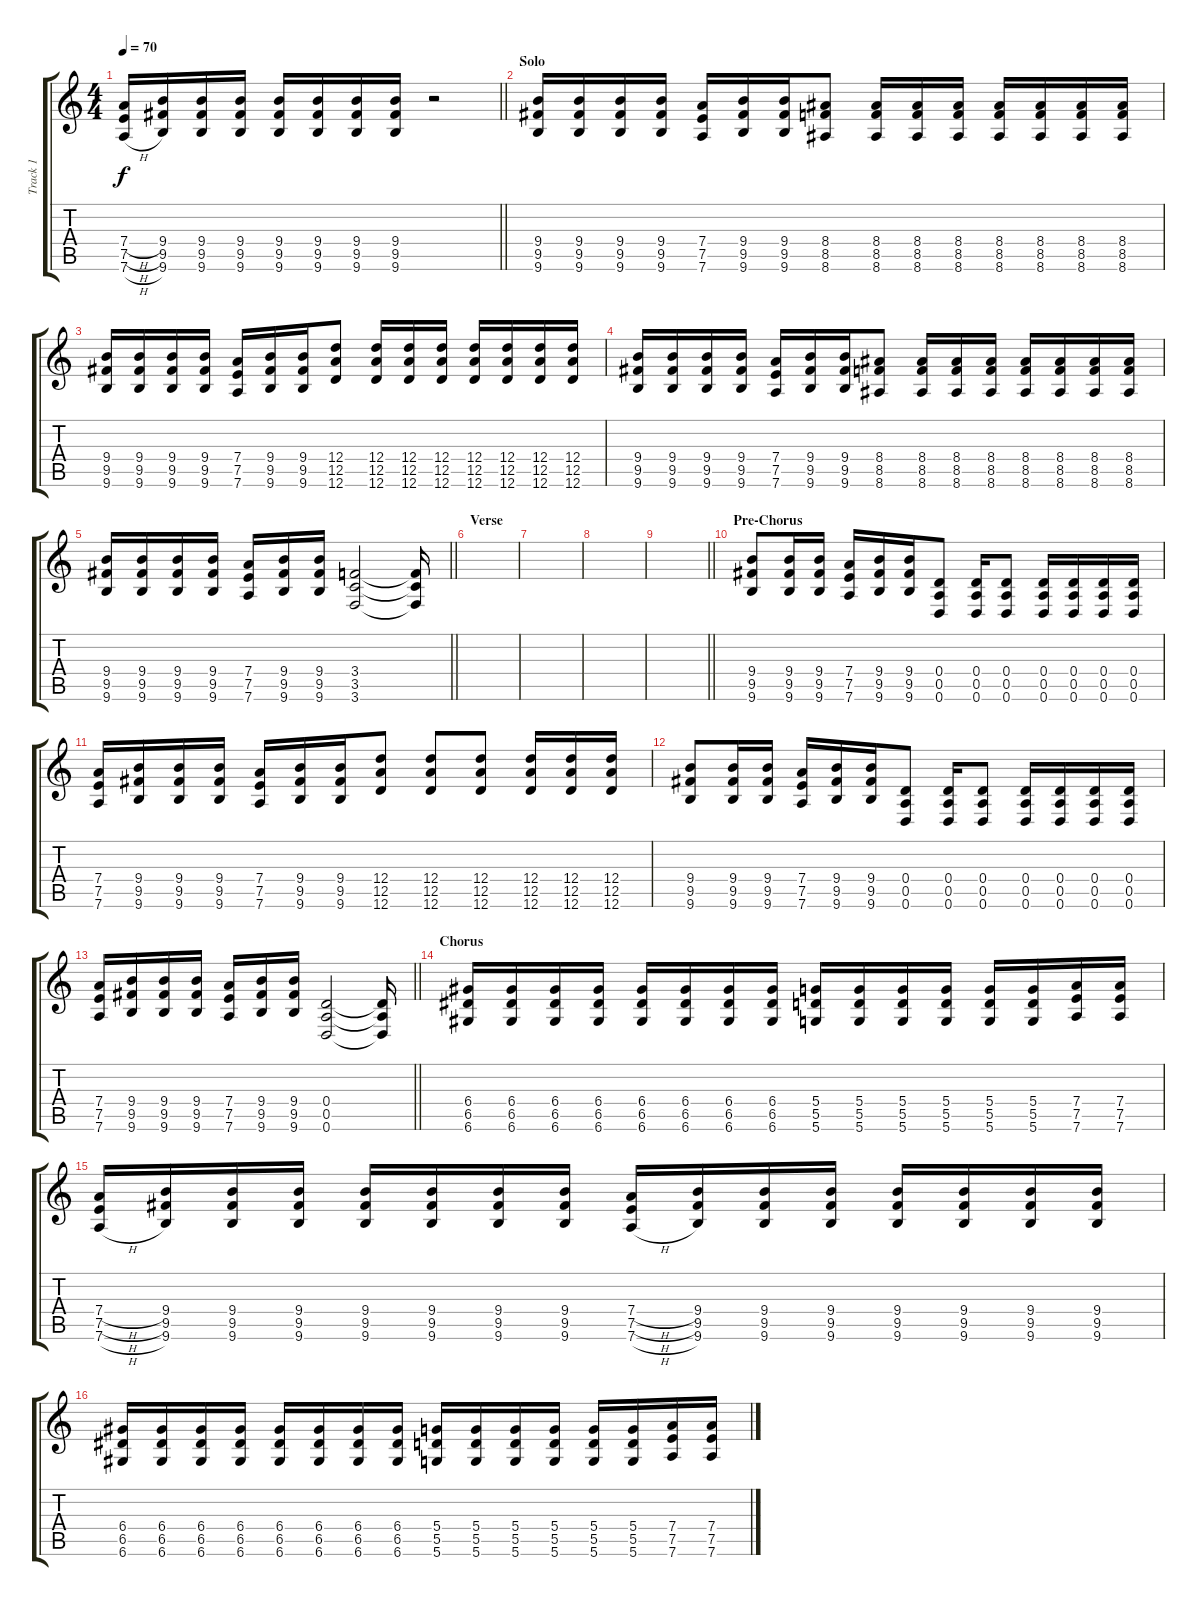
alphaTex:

\track ("Track 1" "Track 1") {instrument overdrivenguitar}
\staff {score tabs}
\tuning (E4 B3 G3 D3 A2 D2) {hide}
\ts (4 4)
\tempo 70
\clef g2
\barLineRight lightlight
\ks c
(7.4{h} 7.5{h} 7.6{h}).16{dy f} (9.4 9.5 9.6).16 (9.4 9.5 9.6).16 (9.4 9.5 9.6).16 (9.4 9.5 9.6).16 (9.4 9.5 9.6).16 (9.4 9.5 9.6).16 (9.4 9.5 9.6).16 r.2 |
\section ("" "Solo")
(9.4 9.5 9.6).16 (9.4 9.5 9.6).16 (9.4 9.5 9.6).16 (9.4 9.5 9.6).16 (7.4 7.5 7.6).16 (9.4 9.5 9.6).16 (9.4 9.5 9.6).16 (8.4 8.5 8.6).8 (8.4 8.5 8.6).16 (8.4 8.5 8.6).16 (8.4 8.5 8.6).16 (8.4 8.5 8.6).16 (8.4 8.5 8.6).16 (8.4 8.5 8.6).16 (8.4 8.5 8.6).16 |
(9.4 9.5 9.6).16 (9.4 9.5 9.6).16 (9.4 9.5 9.6).16 (9.4 9.5 9.6).16 (7.4 7.5 7.6).16 (9.4 9.5 9.6).16 (9.4 9.5 9.6).16 (12.4 12.5 12.6).8 (12.4 12.5 12.6).16 (12.4 12.5 12.6).16 (12.4 12.5 12.6).16 (12.4 12.5 12.6).16 (12.4 12.5 12.6).16 (12.4 12.5 12.6).16 (12.4 12.5 12.6).16 |
(9.4 9.5 9.6).16 (9.4 9.5 9.6).16 (9.4 9.5 9.6).16 (9.4 9.5 9.6).16 (7.4 7.5 7.6).16 (9.4 9.5 9.6).16 (9.4 9.5 9.6).16 (8.4 8.5 8.6).8 (8.4 8.5 8.6).16 (8.4 8.5 8.6).16 (8.4 8.5 8.6).16 (8.4 8.5 8.6).16 (8.4 8.5 8.6).16 (8.4 8.5 8.6).16 (8.4 8.5 8.6).16 |
\barLineRight lightlight
(9.4 9.5 9.6).16 (9.4 9.5 9.6).16 (9.4 9.5 9.6).16 (9.4 9.5 9.6).16 (7.4 7.5 7.6).16 (9.4 9.5 9.6).16 (9.4 9.5 9.6).16 (3.4 3.5 3.6).2 (3.4{t} 3.5{t} 3.6{t}).16 |
\section ("" "Verse")
|
|
|
\barLineRight lightlight
|
\section ("" "Pre-Chorus")
(9.4 9.5 9.6).8 (9.4 9.5 9.6).16 (9.4 9.5 9.6).16 (7.4 7.5 7.6).16 (9.4 9.5 9.6).16 (9.4 9.5 9.6).16 (0.4 0.5 0.6).8 (0.4 0.5 0.6).16 (0.4 0.5 0.6).8 (0.4 0.5 0.6).16 (0.4 0.5 0.6).16 (0.4 0.5 0.6).16 (0.4 0.5 0.6).16 |
(7.4 7.5 7.6).16 (9.4 9.5 9.6).16 (9.4 9.5 9.6).16 (9.4 9.5 9.6).16 (7.4 7.5 7.6).16 (9.4 9.5 9.6).16 (9.4 9.5 9.6).16 (12.4 12.5 12.6).8 (12.4 12.5 12.6).8 (12.4 12.5 12.6).8 (12.4 12.5 12.6).16 (12.4 12.5 12.6).16 (12.4 12.5 12.6).16 |
(9.4 9.5 9.6).8 (9.4 9.5 9.6).16 (9.4 9.5 9.6).16 (7.4 7.5 7.6).16 (9.4 9.5 9.6).16 (9.4 9.5 9.6).16 (0.4 0.5 0.6).8 (0.4 0.5 0.6).16 (0.4 0.5 0.6).8 (0.4 0.5 0.6).16 (0.4 0.5 0.6).16 (0.4 0.5 0.6).16 (0.4 0.5 0.6).16 |
\barLineRight lightlight
(7.4 7.5 7.6).16 (9.4 9.5 9.6).16 (9.4 9.5 9.6).16 (9.4 9.5 9.6).16 (7.4 7.5 7.6).16 (9.4 9.5 9.6).16 (9.4 9.5 9.6).16 (0.4 0.5 0.6).2 (0.4{t} 0.5{t} 0.6{t}).16 |
\section ("" "Chorus")
(6.4 6.5 6.6).16 (6.4 6.5 6.6).16 (6.4 6.5 6.6).16 (6.4 6.5 6.6).16 (6.4 6.5 6.6).16 (6.4 6.5 6.6).16 (6.4 6.5 6.6).16 (6.4 6.5 6.6).16 (5.4 5.5 5.6).16 (5.4 5.5 5.6).16 (5.4 5.5 5.6).16 (5.4 5.5 5.6).16 (5.4 5.5 5.6).16 (5.4 5.5 5.6).16 (7.4 7.5 7.6).16 (7.4 7.5 7.6).16 |
(7.4{h} 7.5{h} 7.6{h}).16 (9.4 9.5 9.6).16 (9.4 9.5 9.6).16 (9.4 9.5 9.6).16 (9.4 9.5 9.6).16 (9.4 9.5 9.6).16 (9.4 9.5 9.6).16 (9.4 9.5 9.6).16 (7.4{h} 7.5{h} 7.6{h}).16 (9.4 9.5 9.6).16 (9.4 9.5 9.6).16 (9.4 9.5 9.6).16 (9.4 9.5 9.6).16 (9.4 9.5 9.6).16 (9.4 9.5 9.6).16 (9.4 9.5 9.6).16 |
(6.4 6.5 6.6).16 (6.4 6.5 6.6).16 (6.4 6.5 6.6).16 (6.4 6.5 6.6).16 (6.4 6.5 6.6).16 (6.4 6.5 6.6).16 (6.4 6.5 6.6).16 (6.4 6.5 6.6).16 (5.4 5.5 5.6).16 (5.4 5.5 5.6).16 (5.4 5.5 5.6).16 (5.4 5.5 5.6).16 (5.4 5.5 5.6).16 (5.4 5.5 5.6).16 (7.4 7.5 7.6).16 (7.4 7.5 7.6).16
